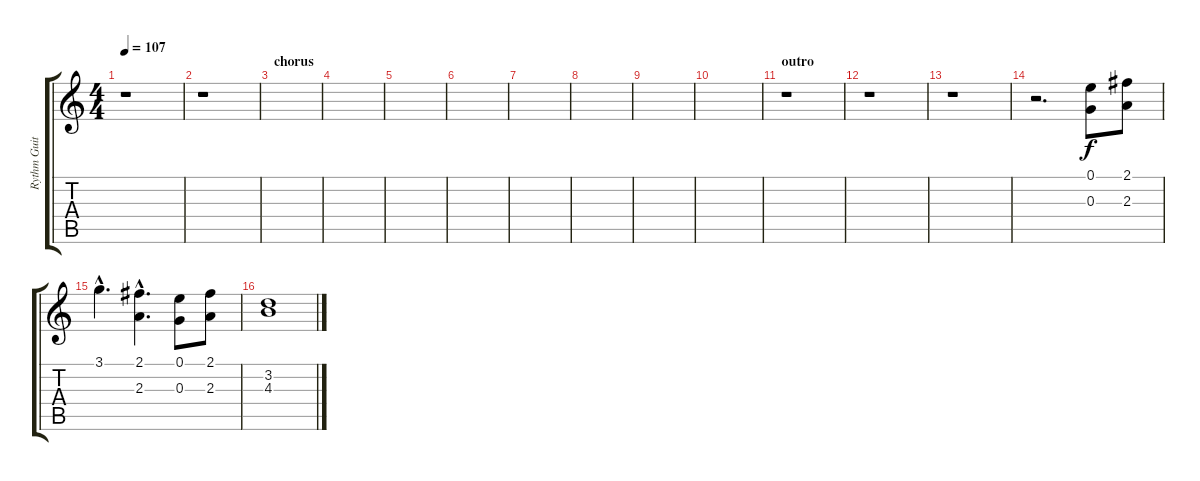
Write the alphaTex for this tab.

\track ("Rythm Guitar 2 (May)" "Rythm Guit") {instrument distortionguitar}
\staff {score tabs}
\tuning (E4 B3 G3 D3 A2 E2) {hide}
\ts (4 4)
\tempo 107
\clef g2
\ks c
r.1{dy f} |
r.1 |
\section ("" "chorus")
|
|
|
|
|
|
|
|
\section ("" "outro")
r.1 |
r.1 |
r.1 |
r.2{d} (0.1 0.3).8 (2.1 2.3).8 |
3.1{hac}.4{d} (2.1{hac} 2.3{hac}).4{d} (0.1 0.3).8 (2.1 2.3).8 |
(3.2 4.3).1
